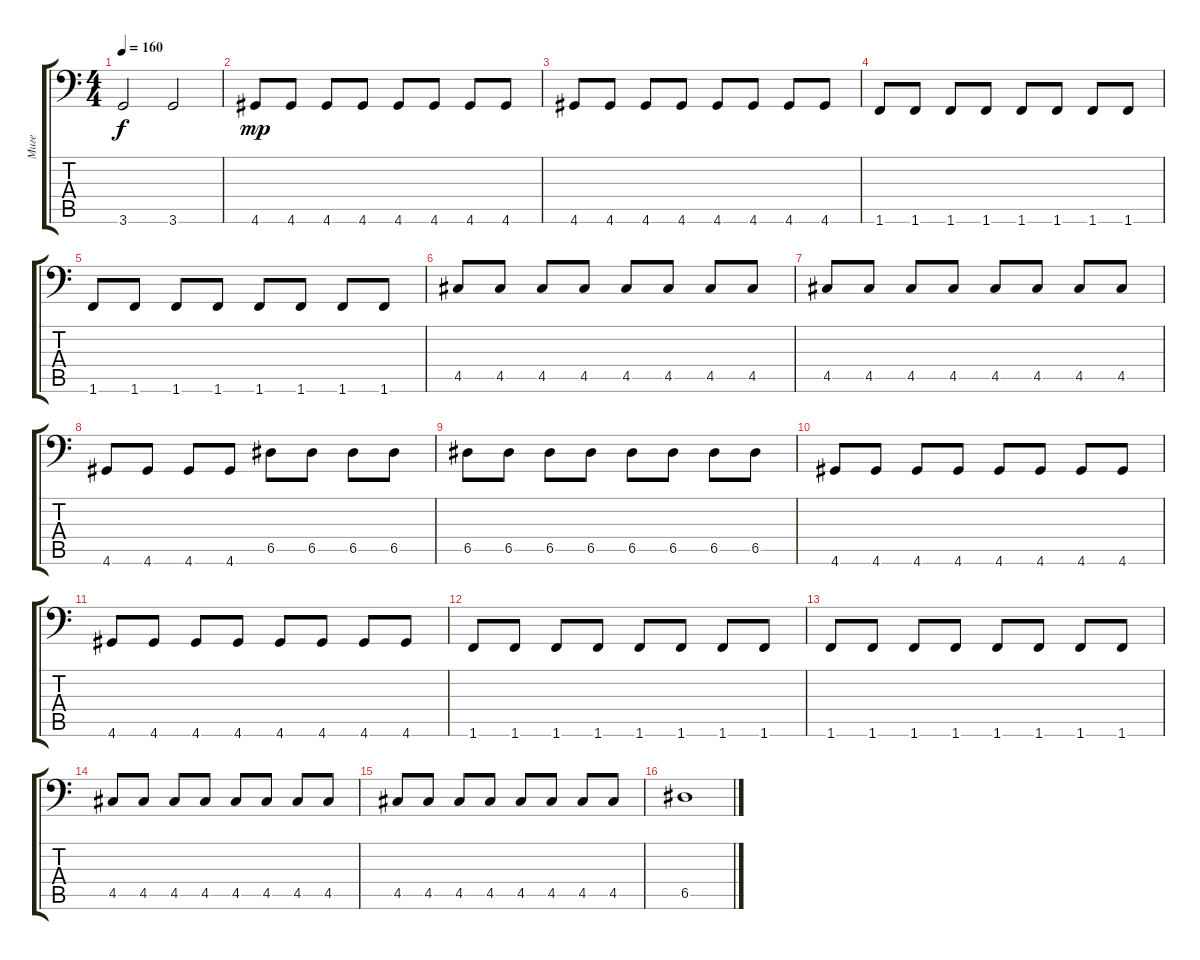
\track ("Миге" "Миге") {instrument electricbassfinger}
\staff {score tabs}
\tuning (E3 B2 G2 D2 A1 E1) {hide}
\ts (4 4)
\tempo 160
\clef f4
\ks c
3.6.2{dy f} 3.6.2 |
4.6.8{dy mp} 4.6.8 4.6.8 4.6.8 4.6.8 4.6.8 4.6.8 4.6.8 |
4.6.8 4.6.8 4.6.8 4.6.8 4.6.8 4.6.8 4.6.8 4.6.8 |
1.6.8 1.6.8 1.6.8 1.6.8 1.6.8 1.6.8 1.6.8 1.6.8 |
1.6.8 1.6.8 1.6.8 1.6.8 1.6.8 1.6.8 1.6.8 1.6.8 |
4.5.8 4.5.8 4.5.8 4.5.8 4.5.8 4.5.8 4.5.8 4.5.8 |
4.5.8 4.5.8 4.5.8 4.5.8 4.5.8 4.5.8 4.5.8 4.5.8 |
4.6.8 4.6.8 4.6.8 4.6.8 6.5.8 6.5.8 6.5.8 6.5.8 |
6.5.8 6.5.8 6.5.8 6.5.8 6.5.8 6.5.8 6.5.8 6.5.8 |
4.6.8 4.6.8 4.6.8 4.6.8 4.6.8 4.6.8 4.6.8 4.6.8 |
4.6.8 4.6.8 4.6.8 4.6.8 4.6.8 4.6.8 4.6.8 4.6.8 |
1.6.8 1.6.8 1.6.8 1.6.8 1.6.8 1.6.8 1.6.8 1.6.8 |
1.6.8 1.6.8 1.6.8 1.6.8 1.6.8 1.6.8 1.6.8 1.6.8 |
4.5.8 4.5.8 4.5.8 4.5.8 4.5.8 4.5.8 4.5.8 4.5.8 |
4.5.8 4.5.8 4.5.8 4.5.8 4.5.8 4.5.8 4.5.8 4.5.8 |
6.5.1
